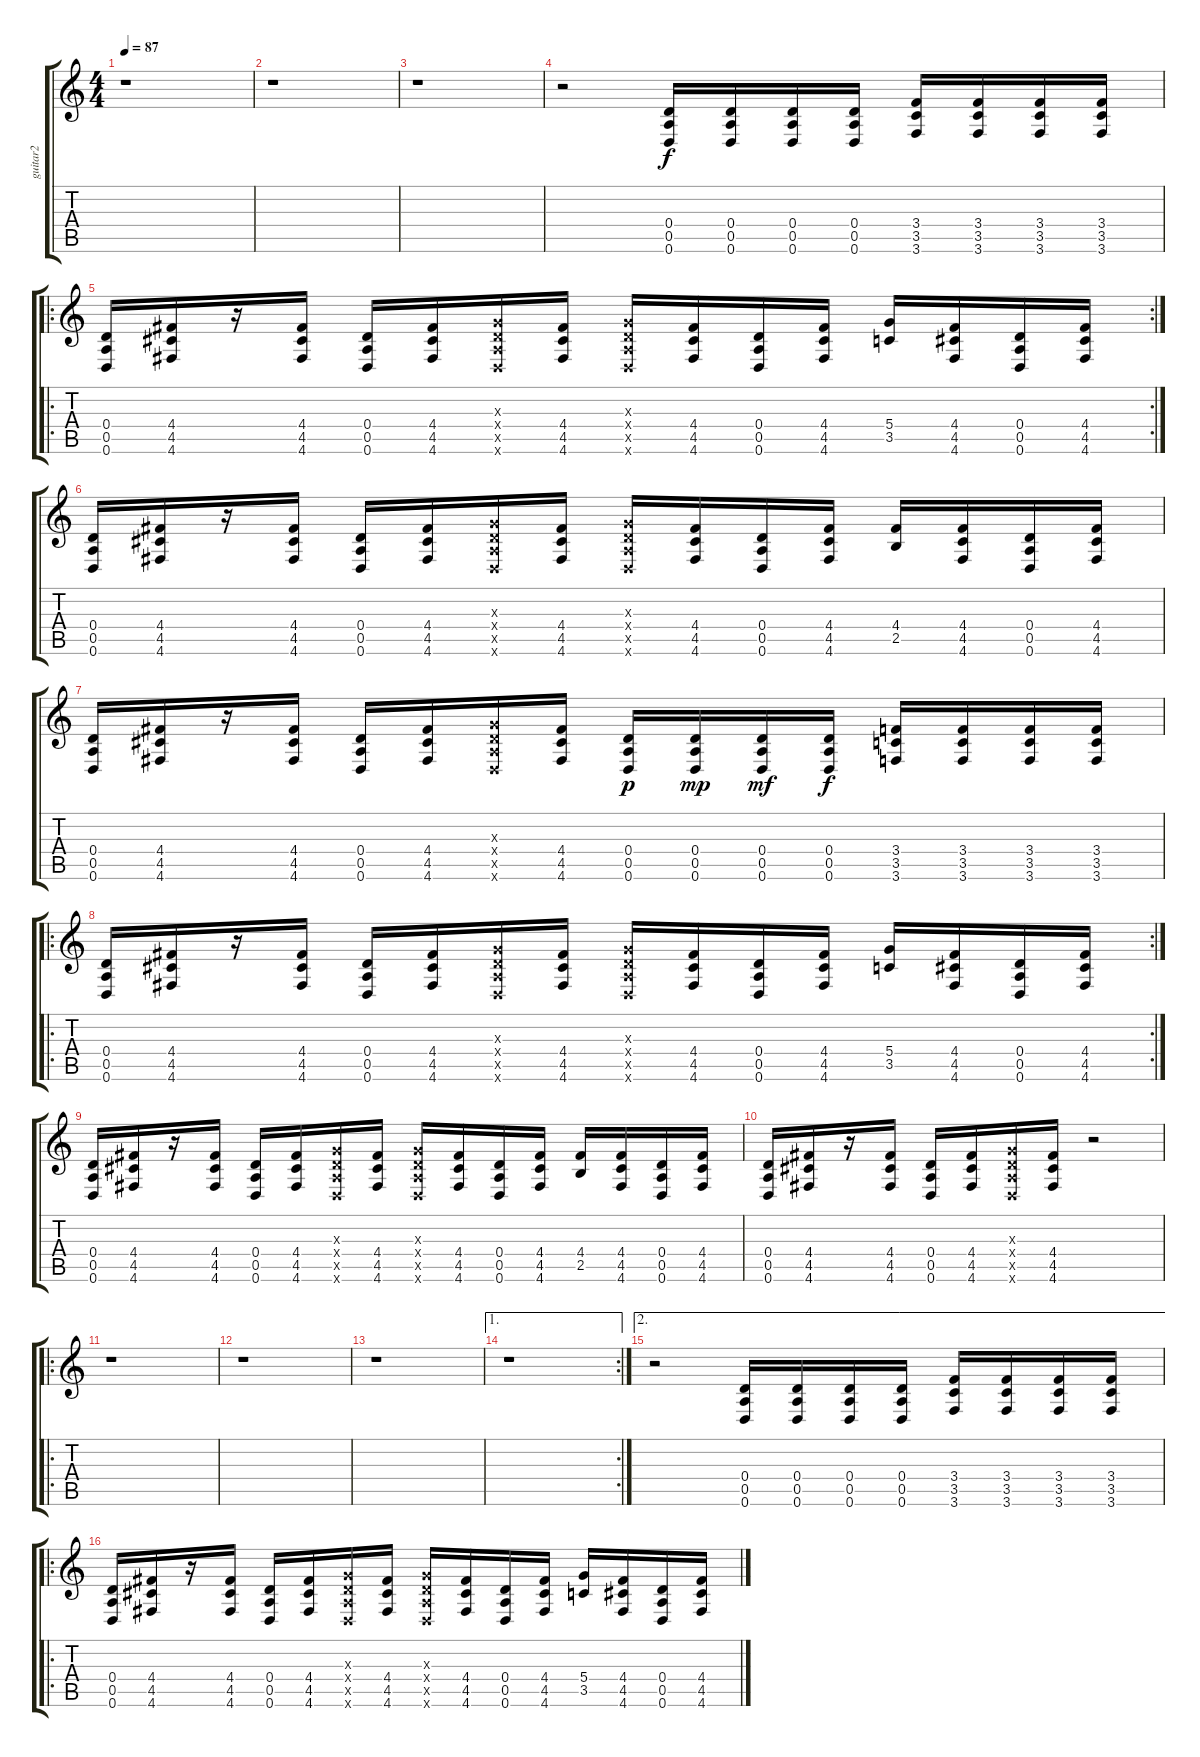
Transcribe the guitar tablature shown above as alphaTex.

\track ("guitar2" "guitar2") {instrument distortionguitar}
\staff {score tabs}
\tuning (E4 B3 G3 D3 A2 D2) {hide}
\ts (4 4)
\tempo 87
\clef g2
\ks c
r.1{dy f instrument distortionguitar} |
r.1 |
r.1 |
r.2 (0.4 0.5 0.6).16 (0.4 0.5 0.6).16 (0.4 0.5 0.6).16 (0.4 0.5 0.6).16 (3.4 3.5 3.6).16 (3.4 3.5 3.6).16 (3.4 3.5 3.6).16 (3.4 3.5 3.6).16 |
\ro
\rc 2
(0.4 0.5 0.6).16 (4.4 4.5 4.6).16 r.16 (4.4 4.5 4.6).16 (0.4 0.5 0.6).16 (4.4 4.5 4.6).16 (0.3{x} 0.4{x} 0.5{x} 0.6{x}).16 (4.4 4.5 4.6).16 (0.3{x} 0.4{x} 0.5{x} 0.6{x}).16 (4.4 4.5 4.6).16 (0.4 0.5 0.6).16 (4.4 4.5 4.6).16 (5.4 3.5).16 (4.4 4.5 4.6).16 (0.4 0.5 0.6).16 (4.4 4.5 4.6).16 |
(0.4 0.5 0.6).16 (4.4 4.5 4.6).16 r.16 (4.4 4.5 4.6).16 (0.4 0.5 0.6).16 (4.4 4.5 4.6).16 (0.3{x} 0.4{x} 0.5{x} 0.6{x}).16 (4.4 4.5 4.6).16 (0.3{x} 0.4{x} 0.5{x} 0.6{x}).16 (4.4 4.5 4.6).16 (0.4 0.5 0.6).16 (4.4 4.5 4.6).16 (4.4 2.5).16 (4.4 4.5 4.6).16 (0.4 0.5 0.6).16 (4.4 4.5 4.6).16 |
(0.4 0.5 0.6).16 (4.4 4.5 4.6).16 r.16 (4.4 4.5 4.6).16 (0.4 0.5 0.6).16 (4.4 4.5 4.6).16 (0.3{x} 0.4{x} 0.5{x} 0.6{x}).16 (4.4 4.5 4.6).16 (0.4 0.5 0.6).16{dy p} (0.4 0.5 0.6).16{dy mp} (0.4 0.5 0.6).16{dy mf} (0.4 0.5 0.6).16{dy f} (3.4 3.5 3.6).16 (3.4 3.5 3.6).16 (3.4 3.5 3.6).16 (3.4 3.5 3.6).16 |
\ro
\rc 2
(0.4 0.5 0.6).16 (4.4 4.5 4.6).16 r.16 (4.4 4.5 4.6).16 (0.4 0.5 0.6).16 (4.4 4.5 4.6).16 (0.3{x} 0.4{x} 0.5{x} 0.6{x}).16 (4.4 4.5 4.6).16 (0.3{x} 0.4{x} 0.5{x} 0.6{x}).16 (4.4 4.5 4.6).16 (0.4 0.5 0.6).16 (4.4 4.5 4.6).16 (5.4 3.5).16 (4.4 4.5 4.6).16 (0.4 0.5 0.6).16 (4.4 4.5 4.6).16 |
(0.4 0.5 0.6).16 (4.4 4.5 4.6).16 r.16 (4.4 4.5 4.6).16 (0.4 0.5 0.6).16 (4.4 4.5 4.6).16 (0.3{x} 0.4{x} 0.5{x} 0.6{x}).16 (4.4 4.5 4.6).16 (0.3{x} 0.4{x} 0.5{x} 0.6{x}).16 (4.4 4.5 4.6).16 (0.4 0.5 0.6).16 (4.4 4.5 4.6).16 (4.4 2.5).16 (4.4 4.5 4.6).16 (0.4 0.5 0.6).16 (4.4 4.5 4.6).16 |
(0.4 0.5 0.6).16 (4.4 4.5 4.6).16 r.16 (4.4 4.5 4.6).16 (0.4 0.5 0.6).16 (4.4 4.5 4.6).16 (0.3{x} 0.4{x} 0.5{x} 0.6{x}).16 (4.4 4.5 4.6).16 r.2 |
\ro
r.1 |
r.1 |
r.1 |
\ae 1
\rc 2
r.1 |
\ae 2
r.2 (0.4 0.5 0.6).16 (0.4 0.5 0.6).16 (0.4 0.5 0.6).16 (0.4 0.5 0.6).16 (3.4 3.5 3.6).16 (3.4 3.5 3.6).16 (3.4 3.5 3.6).16 (3.4 3.5 3.6).16 |
\ro
(0.4 0.5 0.6).16 (4.4 4.5 4.6).16 r.16 (4.4 4.5 4.6).16 (0.4 0.5 0.6).16 (4.4 4.5 4.6).16 (0.3{x} 0.4{x} 0.5{x} 0.6{x}).16 (4.4 4.5 4.6).16 (0.3{x} 0.4{x} 0.5{x} 0.6{x}).16 (4.4 4.5 4.6).16 (0.4 0.5 0.6).16 (4.4 4.5 4.6).16 (5.4 3.5).16 (4.4 4.5 4.6).16 (0.4 0.5 0.6).16 (4.4 4.5 4.6).16
